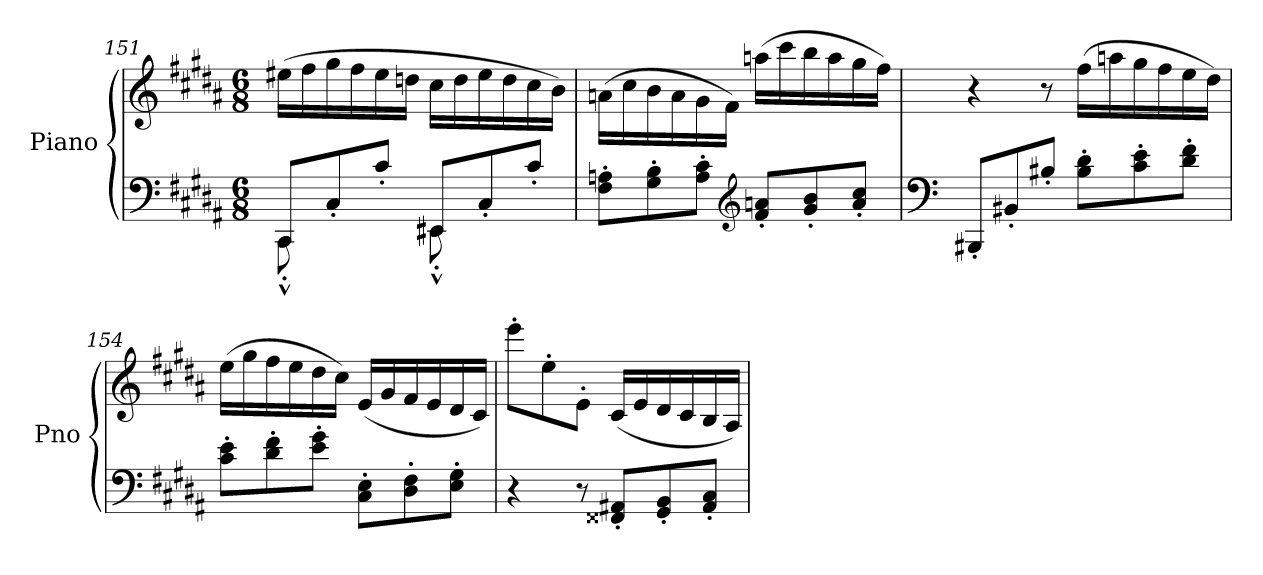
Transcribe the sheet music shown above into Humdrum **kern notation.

**kern	**kern
*part1	*part1
*staff2	*staff1
*I"Piano	*
*I'Pno	*
*clefF4	*clefG2
*k[f#c#g#d#a#]	*k[f#c#g#d#a#]
*M6/8	*M6/8
=151	=151
*^	*
8CC#/L	8CC#'^^\	(16ee#X\LL
.	.	16ff#\
8C#'/	4ryy	16gg#\
.	.	16ff#\
8c#'/J	.	16ee#\
.	.	16ddn\JJ
8EE#X/L	8EE#'^^\	16cc#\LL
.	.	16dd\
8C#'/	4ryy	16ee#\
.	.	16dd\
8c#'/J	.	16cc#\
.	.	16b\JJ)
*v	*v	*
=152	=152
8F#\' 8An\'L	(16an\LL
.	16cc#\
8G#\' 8B\'	16b\
.	16a\
8A\' 8c#\'J	16g#\
.	16f#\JJ)
*clefG2	*
8f#/' 8an/'L	(16aan\LL
.	16ccc#\
8g#/' 8b/'	16bb\
.	16aa\
8a/' 8cc#/'J	16gg#\
.	16ff#\JJ)
=153	=153
*clefF4	*
8BBB#X'/L	4r
8BB#X'/	.
8B#X'/J	8r
8B#\' 8d#\'L	(16ff#\LL
.	16aan\
8c#\' 8e\'	16gg#\
.	16ff#\
8d#\' 8f#\'J	16ee\
.	16dd#\JJ)
!!LO:LB:g=z
=154	=154
8c#\' 8e\'L	(16ee\LL
.	16gg#\
8d#\' 8f#\'	16ff#\
.	16ee\
8e\' 8g#\'J	16dd#\
.	16cc#\JJ)
8C#\' 8E\'L	(16e/LL
.	16g#/
8D#\' 8F#\'	16f#/
.	16e/
8E\' 8G#\'J	16d#/
.	16c#/JJ)
=155	=155
4r	8eee'\L
.	8ee'\
8r	8e'\J
8FF##X/' 8AA#X/'L	(16c#/LL
.	16e/
8GG#/' 8BB/'	16d#/
.	16c#/
8AA#/' 8C#/'J	16B/
.	16A#/JJ)
=	=
*-	*-
